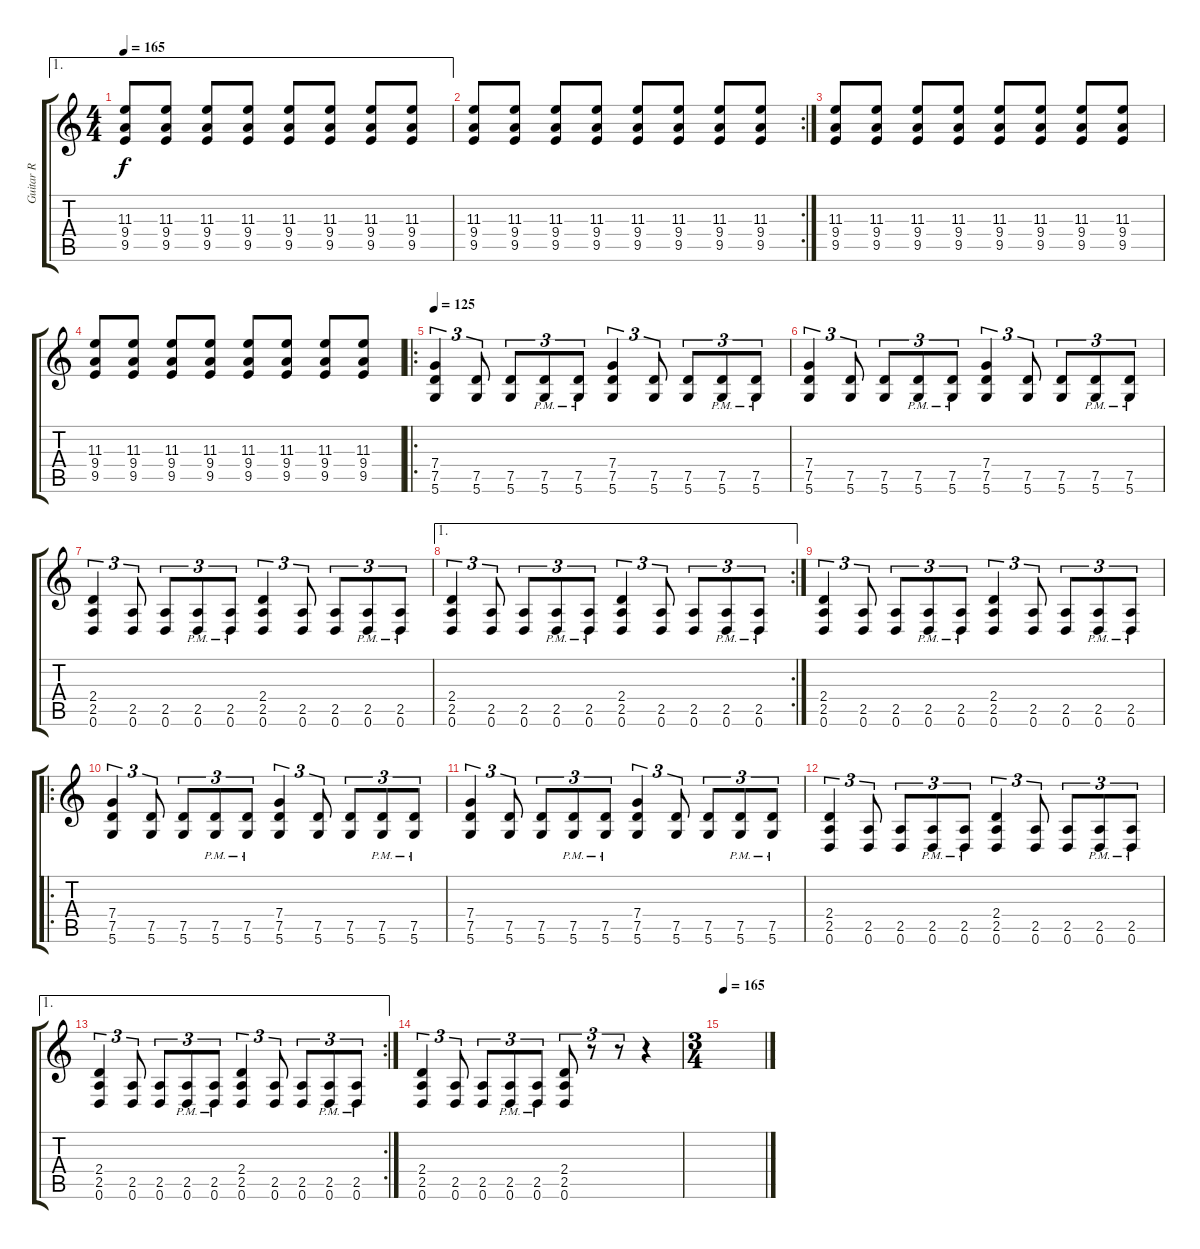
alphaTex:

\track ("Guitar R" "Guitar R") {instrument distortionguitar}
\staff {score tabs}
\tuning (D4 A3 F3 C3 G2 D2) {hide}
\ae 1
\ts (4 4)
\tempo 165
\clef g2
\ks c
(11.3 9.4 9.5).8{dy f} (11.3 9.4 9.5).8 (11.3 9.4 9.5).8 (11.3 9.4 9.5).8 (11.3 9.4 9.5).8 (11.3 9.4 9.5).8 (11.3 9.4 9.5).8 (11.3 9.4 9.5).8 |
\rc 2
(11.3 9.4 9.5).8 (11.3 9.4 9.5).8 (11.3 9.4 9.5).8 (11.3 9.4 9.5).8 (11.3 9.4 9.5).8 (11.3 9.4 9.5).8 (11.3 9.4 9.5).8 (11.3 9.4 9.5).8 |
(11.3 9.4 9.5).8 (11.3 9.4 9.5).8 (11.3 9.4 9.5).8 (11.3 9.4 9.5).8 (11.3 9.4 9.5).8 (11.3 9.4 9.5).8 (11.3 9.4 9.5).8 (11.3 9.4 9.5).8 |
(11.3 9.4 9.5).8 (11.3 9.4 9.5).8 (11.3 9.4 9.5).8 (11.3 9.4 9.5).8 (11.3 9.4 9.5).8 (11.3 9.4 9.5).8 (11.3 9.4 9.5).8 (11.3 9.4 9.5).8 |
\ro
\tempo 125
(7.4 7.5 5.6).4{tu (3 2)} (7.5 5.6).8{tu (3 2)} (7.5 5.6).8{tu (3 2)} (7.5{pm} 5.6{pm}).8{tu (3 2)} (7.5{pm} 5.6{pm}).8{tu (3 2)} (7.4 7.5 5.6).4{tu (3 2)} (7.5 5.6).8{tu (3 2)} (7.5 5.6).8{tu (3 2)} (7.5{pm} 5.6{pm}).8{tu (3 2)} (7.5{pm} 5.6{pm}).8{tu (3 2)} |
(7.4 7.5 5.6).4{tu (3 2)} (7.5 5.6).8{tu (3 2)} (7.5 5.6).8{tu (3 2)} (7.5{pm} 5.6{pm}).8{tu (3 2)} (7.5{pm} 5.6{pm}).8{tu (3 2)} (7.4 7.5 5.6).4{tu (3 2)} (7.5 5.6).8{tu (3 2)} (7.5 5.6).8{tu (3 2)} (7.5{pm} 5.6{pm}).8{tu (3 2)} (7.5{pm} 5.6{pm}).8{tu (3 2)} |
(2.4 2.5 0.6).4{tu (3 2)} (2.5 0.6).8{tu (3 2)} (2.5 0.6).8{tu (3 2)} (2.5{pm} 0.6{pm}).8{tu (3 2)} (2.5{pm} 0.6{pm}).8{tu (3 2)} (2.4 2.5 0.6).4{tu (3 2)} (2.5 0.6).8{tu (3 2)} (2.5 0.6).8{tu (3 2)} (2.5{pm} 0.6{pm}).8{tu (3 2)} (2.5{pm} 0.6{pm}).8{tu (3 2)} |
\ae 1
\rc 2
(2.4 2.5 0.6).4{tu (3 2)} (2.5 0.6).8{tu (3 2)} (2.5 0.6).8{tu (3 2)} (2.5{pm} 0.6{pm}).8{tu (3 2)} (2.5{pm} 0.6{pm}).8{tu (3 2)} (2.4 2.5 0.6).4{tu (3 2)} (2.5 0.6).8{tu (3 2)} (2.5 0.6).8{tu (3 2)} (2.5{pm} 0.6{pm}).8{tu (3 2)} (2.5{pm} 0.6{pm}).8{tu (3 2)} |
(2.4 2.5 0.6).4{tu (3 2)} (2.5 0.6).8{tu (3 2)} (2.5 0.6).8{tu (3 2)} (2.5{pm} 0.6{pm}).8{tu (3 2)} (2.5{pm} 0.6{pm}).8{tu (3 2)} (2.4 2.5 0.6).4{tu (3 2)} (2.5 0.6).8{tu (3 2)} (2.5 0.6).8{tu (3 2)} (2.5{pm} 0.6{pm}).8{tu (3 2)} (2.5{pm} 0.6{pm}).8{tu (3 2)} |
\ro
(7.4 7.5 5.6).4{tu (3 2)} (7.5 5.6).8{tu (3 2)} (7.5 5.6).8{tu (3 2)} (7.5{pm} 5.6{pm}).8{tu (3 2)} (7.5{pm} 5.6{pm}).8{tu (3 2)} (7.4 7.5 5.6).4{tu (3 2)} (7.5 5.6).8{tu (3 2)} (7.5 5.6).8{tu (3 2)} (7.5{pm} 5.6{pm}).8{tu (3 2)} (7.5{pm} 5.6{pm}).8{tu (3 2)} |
(7.4 7.5 5.6).4{tu (3 2)} (7.5 5.6).8{tu (3 2)} (7.5 5.6).8{tu (3 2)} (7.5{pm} 5.6{pm}).8{tu (3 2)} (7.5{pm} 5.6{pm}).8{tu (3 2)} (7.4 7.5 5.6).4{tu (3 2)} (7.5 5.6).8{tu (3 2)} (7.5 5.6).8{tu (3 2)} (7.5{pm} 5.6{pm}).8{tu (3 2)} (7.5{pm} 5.6{pm}).8{tu (3 2)} |
(2.4 2.5 0.6).4{tu (3 2)} (2.5 0.6).8{tu (3 2)} (2.5 0.6).8{tu (3 2)} (2.5{pm} 0.6{pm}).8{tu (3 2)} (2.5{pm} 0.6{pm}).8{tu (3 2)} (2.4 2.5 0.6).4{tu (3 2)} (2.5 0.6).8{tu (3 2)} (2.5 0.6).8{tu (3 2)} (2.5{pm} 0.6{pm}).8{tu (3 2)} (2.5{pm} 0.6{pm}).8{tu (3 2)} |
\ae 1
\rc 2
(2.4 2.5 0.6).4{tu (3 2)} (2.5 0.6).8{tu (3 2)} (2.5 0.6).8{tu (3 2)} (2.5{pm} 0.6{pm}).8{tu (3 2)} (2.5{pm} 0.6{pm}).8{tu (3 2)} (2.4 2.5 0.6).4{tu (3 2)} (2.5 0.6).8{tu (3 2)} (2.5 0.6).8{tu (3 2)} (2.5{pm} 0.6{pm}).8{tu (3 2)} (2.5{pm} 0.6{pm}).8{tu (3 2)} |
(2.4 2.5 0.6).4{tu (3 2)} (2.5 0.6).8{tu (3 2)} (2.5 0.6).8{tu (3 2)} (2.5{pm} 0.6{pm}).8{tu (3 2)} (2.5{pm} 0.6{pm}).8{tu (3 2)} (2.4 2.5 0.6).8{tu (3 2)} r.8{tu (3 2)} r.8{tu (3 2)} r.4 |
\ts (3 4)
\tempo 165
